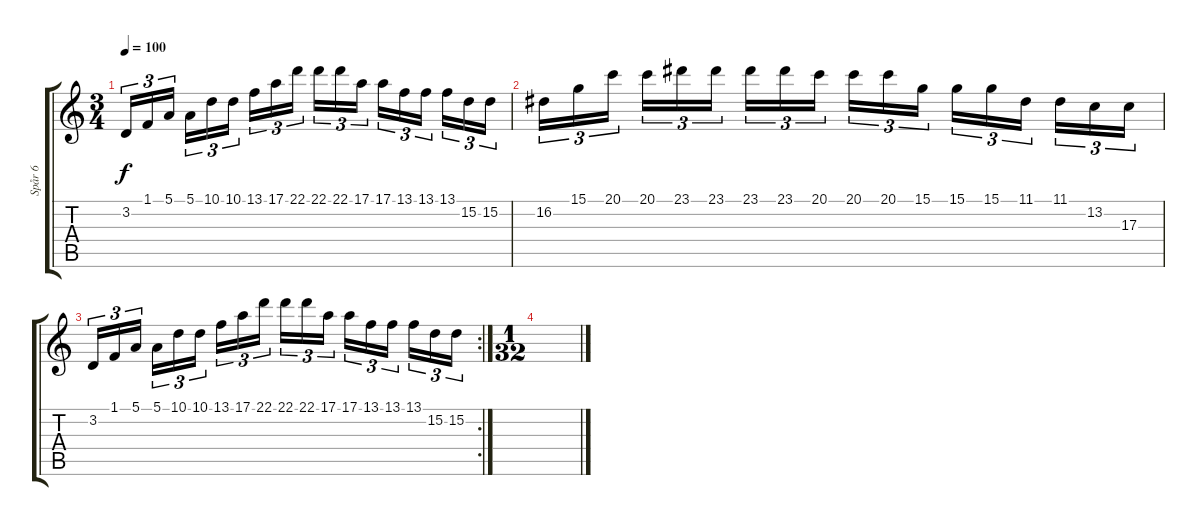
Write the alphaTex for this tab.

\track ("Spår 6" "Spår 6") {instrument stringensemble1}
\staff {score tabs}
\tuning (E4 B3 G3 D3 A2 E2) {hide}
\ts (3 4)
\tempo 100
\clef g2
\ks c
3.2.16{tu (3 2) dy f volume 9} 1.1.16{tu (3 2)} 5.1.16{tu (3 2)} 5.1.16{tu (3 2)} 10.1.16{tu (3 2)} 10.1.16{tu (3 2)} 13.1.16{tu (3 2)} 17.1.16{tu (3 2)} 22.1.16{tu (3 2)} 22.1.16{tu (3 2)} 22.1.16{tu (3 2)} 17.1.16{tu (3 2)} 17.1.16{tu (3 2)} 13.1.16{tu (3 2)} 13.1.16{tu (3 2)} 13.1.16{tu (3 2)} 15.2.16{tu (3 2)} 15.2.16{tu (3 2)} |
16.2.16{tu (3 2) volume 4} 15.1.16{tu (3 2)} 20.1.16{tu (3 2)} 20.1.16{tu (3 2)} 23.1.16{tu (3 2)} 23.1.16{tu (3 2)} 23.1.16{tu (3 2)} 23.1.16{tu (3 2)} 20.1.16{tu (3 2)} 20.1.16{tu (3 2)} 20.1.16{tu (3 2)} 15.1.16{tu (3 2)} 15.1.16{tu (3 2)} 15.1.16{tu (3 2)} 11.1.16{tu (3 2)} 11.1.16{tu (3 2)} 13.2.16{tu (3 2)} 17.3.16{tu (3 2)} |
\rc 2
3.2.16{tu (3 2) volume 0} 1.1.16{tu (3 2)} 5.1.16{tu (3 2)} 5.1.16{tu (3 2)} 10.1.16{tu (3 2)} 10.1.16{tu (3 2)} 13.1.16{tu (3 2)} 17.1.16{tu (3 2)} 22.1.16{tu (3 2)} 22.1.16{tu (3 2)} 22.1.16{tu (3 2)} 17.1.16{tu (3 2)} 17.1.16{tu (3 2)} 13.1.16{tu (3 2)} 13.1.16{tu (3 2)} 13.1.16{tu (3 2)} 15.2.16{tu (3 2)} 15.2.16{tu (3 2)} |
\ts (1 32)
